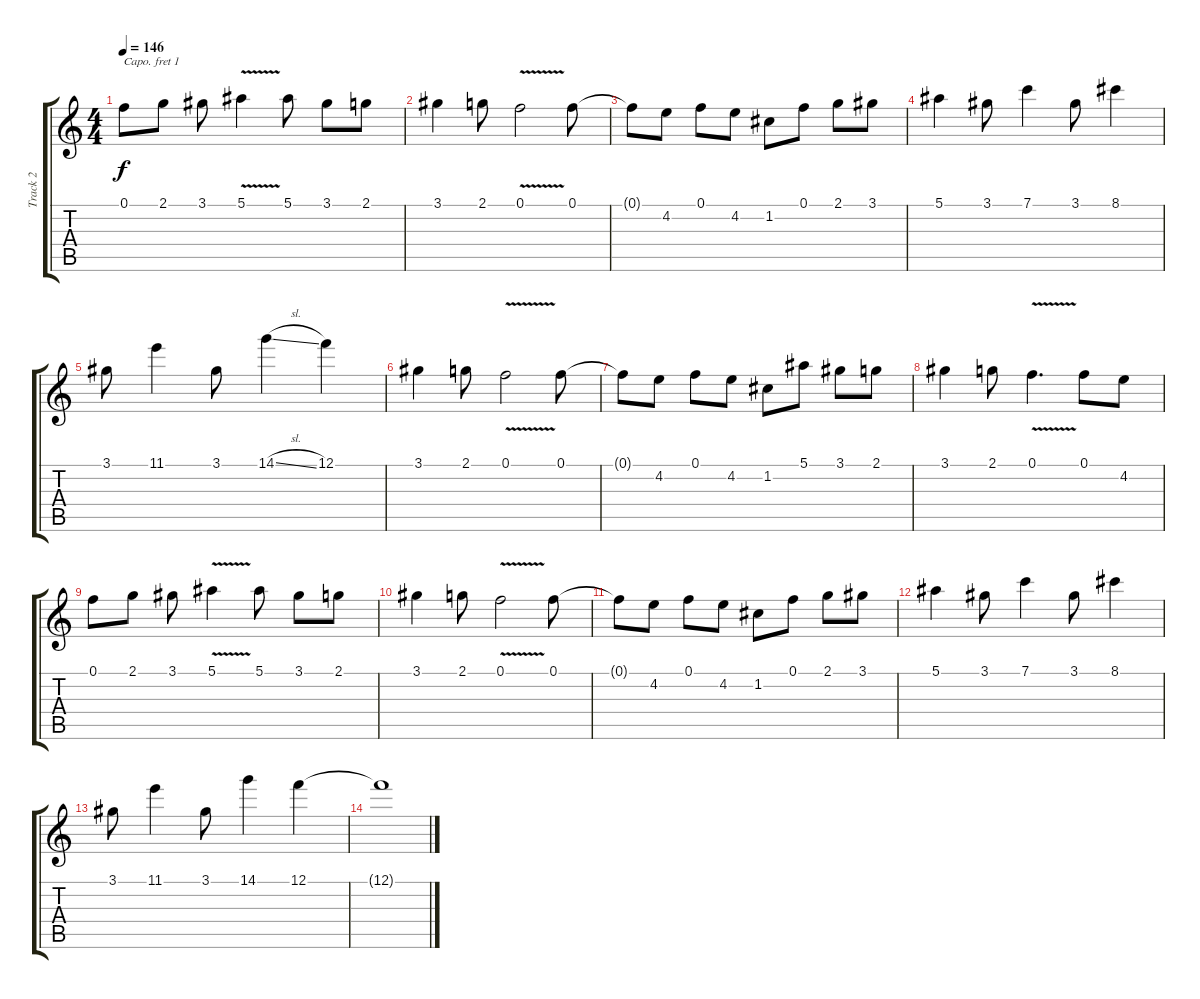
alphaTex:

\track ("Track 2" "Track 2") {instrument electricguitarjazz}
\staff {score tabs}
\capo 1
\tuning (E4 B3 G3 D3 A2 E2) {hide}
\ts (4 4)
\tempo 146
\clef g2
\ks c
0.1.8{dy f} 2.1.8 3.1.8 5.1{v}.4 5.1.8 3.1.8 2.1.8 |
3.1.4 2.1.8 0.1{v}.2 0.1.8 |
0.1{t}.8 4.2.8 0.1.8 4.2.8 1.2.8 0.1.8 2.1.8 3.1.8 |
5.1.4 3.1.8 7.1.4 3.1.8 8.1.4 |
3.1.8 11.1.4 3.1.8 14.1{sl}.4 12.1.4 |
3.1.4 2.1.8 0.1{v}.2 0.1.8 |
0.1{t}.8 4.2.8 0.1.8 4.2.8 1.2.8 5.1.8 3.1.8 2.1.8 |
3.1.4 2.1.8 0.1{v}.4{d} 0.1.8 4.2.8 |
0.1.8 2.1.8 3.1.8 5.1{v}.4 5.1.8 3.1.8 2.1.8 |
3.1.4 2.1.8 0.1{v}.2 0.1.8 |
0.1{t}.8 4.2.8 0.1.8 4.2.8 1.2.8 0.1.8 2.1.8 3.1.8 |
5.1.4 3.1.8 7.1.4 3.1.8 8.1.4 |
3.1.8 11.1.4 3.1.8 14.1.4 12.1.4 |
12.1{t}.1
